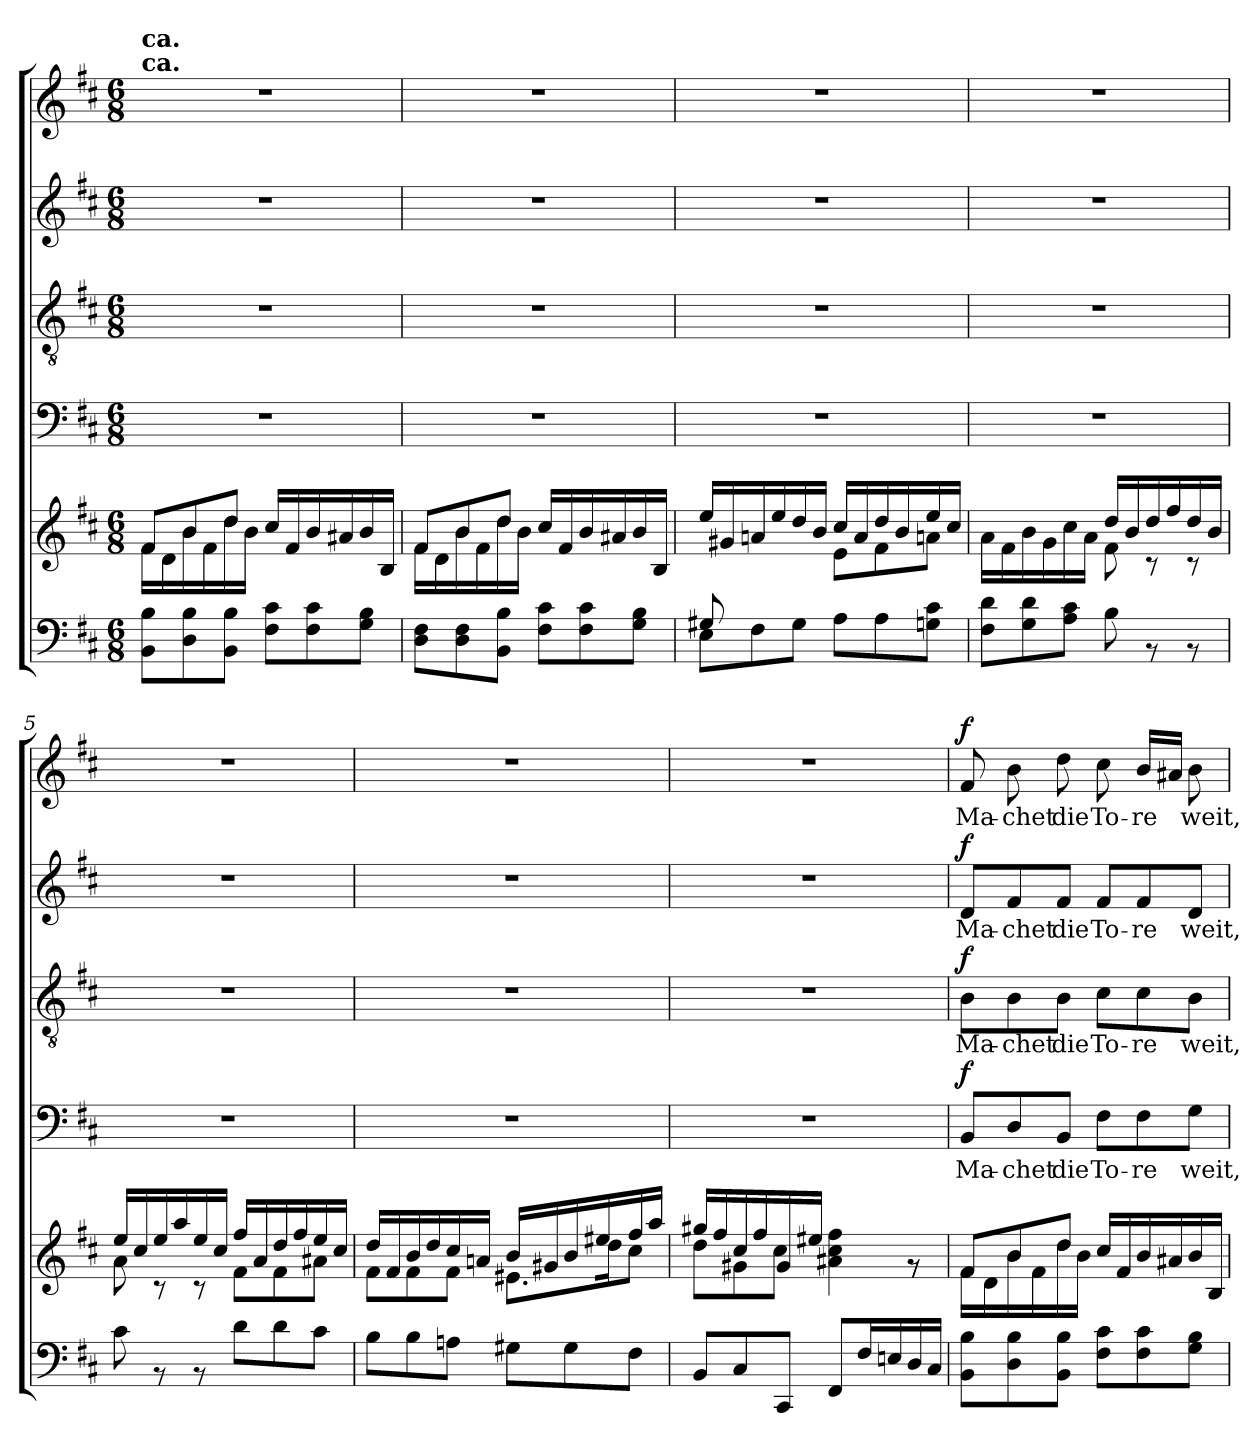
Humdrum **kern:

**kern	**kern	**kern	**text	**dynam	**kern	**text	**dynam	**kern	**text	**dynam	**kern	**text	**dynam
*part5	*part5	*part4	*part4	*part4	*part3	*part3	*part3	*part2	*part2	*part2	*part1	*part1	*part1
*staff6	*staff5	*staff4	*staff4	*staff4	*staff3	*staff3	*staff3	*staff2	*staff2	*staff2	*staff1	*staff1	*staff1
*clefF4	*clefG2	*clefF4	*	*	*clefGv2	*	*	*clefG2	*	*	*clefG2	*	*
*k[f#c#]	*k[f#c#]	*k[f#c#]	*	*	*k[f#c#]	*	*	*k[f#c#]	*	*	*k[f#c#]	*	*
*D:	*D:	*D:	*	*	*D:	*	*	*D:	*	*	*D:	*	*
*M6/8	*M6/8	*M6/8	*	*	*M6/8	*	*	*M6/8	*	*	*M6/8	*	*
=1	=1	=1	=1	=1	=1	=1	=1	=1	=1	=1	=1	=1	=1
*	*^	*	*	*	*	*	*	*	*	*	*	*	*
!	!	!	!	!	!	!	!	!	!	!	!	!LO:TX:a:B:t=ca.	!	!
!	!	!	!	!	!	!	!	!	!	!	!	!LO:TX:a:B:t=ca.	!	!
8BB\ 8B\L	8f#/L	16f#\LL	2.r	.	.	2.r	.	.	2.r	.	.	2.r	.	.
.	.	16d\	.	.	.	.	.	.	.	.	.	.	.	.
8D\ 8B\	8b/	16b\	.	.	.	.	.	.	.	.	.	.	.	.
.	.	16f#\	.	.	.	.	.	.	.	.	.	.	.	.
8BB\ 8B\J	8dd/J	16dd\	.	.	.	.	.	.	.	.	.	.	.	.
.	.	16b\JJ	.	.	.	.	.	.	.	.	.	.	.	.
8F#\ 8c#\L	16cc#/LL	4.ryy	.	.	.	.	.	.	.	.	.	.	.	.
.	16f#/	.	.	.	.	.	.	.	.	.	.	.	.	.
8F#\ 8c#\	16b/	.	.	.	.	.	.	.	.	.	.	.	.	.
.	16a#X/	.	.	.	.	.	.	.	.	.	.	.	.	.
8G\ 8B\J	16b/	.	.	.	.	.	.	.	.	.	.	.	.	.
.	16B/JJ	.	.	.	.	.	.	.	.	.	.	.	.	.
=2	=2	=2	=2	=2	=2	=2	=2	=2	=2	=2	=2	=2	=2	=2
8D\ 8F#\L	8f#/L	16f#\LL	2.r	.	.	2.r	.	.	2.r	.	.	2.r	.	.
.	.	16d\	.	.	.	.	.	.	.	.	.	.	.	.
8D\ 8F#\	8b/	16b\	.	.	.	.	.	.	.	.	.	.	.	.
.	.	16f#\	.	.	.	.	.	.	.	.	.	.	.	.
8BB\ 8B\J	8dd/J	16dd\	.	.	.	.	.	.	.	.	.	.	.	.
.	.	16b\JJ	.	.	.	.	.	.	.	.	.	.	.	.
8F#\ 8c#\L	16cc#/LL	4.ryy	.	.	.	.	.	.	.	.	.	.	.	.
.	16f#/	.	.	.	.	.	.	.	.	.	.	.	.	.
8F#\ 8c#\	16b/	.	.	.	.	.	.	.	.	.	.	.	.	.
.	16a#X/	.	.	.	.	.	.	.	.	.	.	.	.	.
8G\ 8B\J	16b/	.	.	.	.	.	.	.	.	.	.	.	.	.
.	16B/JJ	.	.	.	.	.	.	.	.	.	.	.	.	.
=3	=3	=3	=3	=3	=3	=3	=3	=3	=3	=3	=3	=3	=3	=3
*^	*	*	*	*	*	*	*	*	*	*	*	*	*	*
8G#X/L	8E\L	16ee/LL	8ryy	2.r	.	.	2.r	.	.	2.r	.	.	2.r	.	.
.	.	16g#X/	.	.	.	.	.	.	.	.	.	.	.	.	.
2ryy	8F#\	16an/	8e\	.	.	.	.	.	.	.	.	.	.	.	.
.	.	16ee/	.	.	.	.	.	.	.	.	.	.	.	.	.
.	8G#\J	16dd/	8e\J	.	.	.	.	.	.	.	.	.	.	.	.
.	.	16b/JJ	.	.	.	.	.	.	.	.	.	.	.	.	.
.	8A\L	16cc#/LL	8e\L	.	.	.	.	.	.	.	.	.	.	.	.
.	.	16a/	.	.	.	.	.	.	.	.	.	.	.	.	.
.	8A\	16dd/	8f#\	.	.	.	.	.	.	.	.	.	.	.	.
.	.	16b/	.	.	.	.	.	.	.	.	.	.	.	.	.
8ryy	8Gn\ 8c#\J	16ee/	8an\J	.	.	.	.	.	.	.	.	.	.	.	.
.	.	16cc#/JJ	.	.	.	.	.	.	.	.	.	.	.	.	.
*v	*v	*	*	*	*	*	*	*	*	*	*	*	*	*	*
!!LO:LB:g=z
=4	=4	=4	=4	=4	=4	=4	=4	=4	=4	=4	=4	=4	=4	=4
8F#\ 8d\L	16a\LL	4.ryy	2.r	.	.	2.r	.	.	2.r	.	.	2.r	.	.
.	16f#\	.	.	.	.	.	.	.	.	.	.	.	.	.
8G\ 8d\	16b\	.	.	.	.	.	.	.	.	.	.	.	.	.
.	16g\	.	.	.	.	.	.	.	.	.	.	.	.	.
8A\ 8c#\J	16cc#\	.	.	.	.	.	.	.	.	.	.	.	.	.
.	16a\JJ	.	.	.	.	.	.	.	.	.	.	.	.	.
8B\	16dd/LL	8f#\	.	.	.	.	.	.	.	.	.	.	.	.
.	16b/	.	.	.	.	.	.	.	.	.	.	.	.	.
8rBB	16dd/	8rc	.	.	.	.	.	.	.	.	.	.	.	.
.	16ff#/	.	.	.	.	.	.	.	.	.	.	.	.	.
8rBB	16dd/	8rc	.	.	.	.	.	.	.	.	.	.	.	.
.	16b/JJ	.	.	.	.	.	.	.	.	.	.	.	.	.
=5	=5	=5	=5	=5	=5	=5	=5	=5	=5	=5	=5	=5	=5	=5
8c#\	16ee/LL	8a\	2.r	.	.	2.r	.	.	2.r	.	.	2.r	.	.
.	16cc#/	.	.	.	.	.	.	.	.	.	.	.	.	.
8rBB	16ee/	8rc	.	.	.	.	.	.	.	.	.	.	.	.
.	16aa/	.	.	.	.	.	.	.	.	.	.	.	.	.
8rBB	16ee/	8rc	.	.	.	.	.	.	.	.	.	.	.	.
.	16cc#/JJ	.	.	.	.	.	.	.	.	.	.	.	.	.
8d\L	16ff#/LL	8f#\L	.	.	.	.	.	.	.	.	.	.	.	.
.	16a/	.	.	.	.	.	.	.	.	.	.	.	.	.
8d\	16dd/	8f#\	.	.	.	.	.	.	.	.	.	.	.	.
.	16ff#/	.	.	.	.	.	.	.	.	.	.	.	.	.
8c#\J	16ee/	8a#X\J	.	.	.	.	.	.	.	.	.	.	.	.
.	16cc#/JJ	.	.	.	.	.	.	.	.	.	.	.	.	.
=6	=6	=6	=6	=6	=6	=6	=6	=6	=6	=6	=6	=6	=6	=6
8B\L	16dd/LL	8f#\L	2.r	.	.	2.r	.	.	2.r	.	.	2.r	.	.
.	16f#/	.	.	.	.	.	.	.	.	.	.	.	.	.
8B\	16b/	8f#\	.	.	.	.	.	.	.	.	.	.	.	.
.	16dd/	.	.	.	.	.	.	.	.	.	.	.	.	.
8An\J	16cc#/	8f#\J	.	.	.	.	.	.	.	.	.	.	.	.
.	16an/JJ	.	.	.	.	.	.	.	.	.	.	.	.	.
8G#X\L	16b/LL	8.e#X\L	.	.	.	.	.	.	.	.	.	.	.	.
.	16g#X/	.	.	.	.	.	.	.	.	.	.	.	.	.
8G#\	16b/	.	.	.	.	.	.	.	.	.	.	.	.	.
.	16ee#X/	16dd\K	.	.	.	.	.	.	.	.	.	.	.	.
8F#\J	16ff#/	8cc#\J	.	.	.	.	.	.	.	.	.	.	.	.
.	16aa/JJ	.	.	.	.	.	.	.	.	.	.	.	.	.
!!LO:PB:g=z
=7	=7	=7	=7	=7	=7	=7	=7	=7	=7	=7	=7	=7	=7	=7
8BB/L	16gg#X/LL	8dd\L	2.r	.	.	2.r	.	.	2.r	.	.	2.r	.	.
.	16ff#/	.	.	.	.	.	.	.	.	.	.	.	.	.
8C#/	16cc#/	8g#X\	.	.	.	.	.	.	.	.	.	.	.	.
.	16ff#/	.	.	.	.	.	.	.	.	.	.	.	.	.
8CC#/J	16g#/	8cc#\J	.	.	.	.	.	.	.	.	.	.	.	.
.	16ee#X/JJ	.	.	.	.	.	.	.	.	.	.	.	.	.
8FF#/L	4a#X\ 4cc#\ 4ff#\	4ryy	.	.	.	.	.	.	.	.	.	.	.	.
16F#/L	.	.	.	.	.	.	.	.	.	.	.	.	.	.
16En/	.	.	.	.	.	.	.	.	.	.	.	.	.	.
16D/	8rg	8rg	.	.	.	.	.	.	.	.	.	.	.	.
16C#/JJ	.	.	.	.	.	.	.	.	.	.	.	.	.	.
=8	=8	=8	=8	=8	=8	=8	=8	=8	=8	=8	=8	=8	=8	=8
!	!	!	!	!	!LO:DY:a	!	!	!LO:DY:a	!	!	!LO:DY:a	!	!	!LO:DY:a
8BB\ 8B\L	8f#/L	16f#\LL	8BB/L	Ma-	f	8B\L	Ma-	f	8d/L	Ma-	f	8f#/	Ma-	f
.	.	16d\	.	.	.	.	.	.	.	.	.	.	.	.
8D\ 8B\	8b/	16b\	8D/	-chet	.	8B\	-chet	.	8f#/	-chet	.	8b\	-chet	.
.	.	16f#\	.	.	.	.	.	.	.	.	.	.	.	.
8BB\ 8B\J	8dd/J	16dd\	8BB/J	die	.	8B\J	die	.	8f#/J	die	.	8dd\	die	.
.	.	16b\JJ	.	.	.	.	.	.	.	.	.	.	.	.
8F#\ 8c#\L	16cc#/LL	4.ryy	8F#\L	To-	.	8c#\L	To-	.	8f#/L	To-	.	8cc#\	To-	.
.	16f#/	.	.	.	.	.	.	.	.	.	.	.	.	.
8F#\ 8c#\	16b/	.	8F#\	-re	.	8c#\	-re	.	8f#/	-re	.	16b/LL	-re	.
.	16a#X/	.	.	.	.	.	.	.	.	.	.	16a#X/JJ	.	.
8G\ 8B\J	16b/	.	8G\J	weit,	.	8B\J	weit,	.	8d/J	weit,	.	8b\	weit,	.
.	16B/JJ	.	.	.	.	.	.	.	.	.	.	.	.	.
*	*v	*v	*	*	*	*	*	*	*	*	*	*	*	*
=	=	=	=	=	=	=	=	=	=	=	=	=	=
*-	*-	*-	*-	*-	*-	*-	*-	*-	*-	*-	*-	*-	*-
